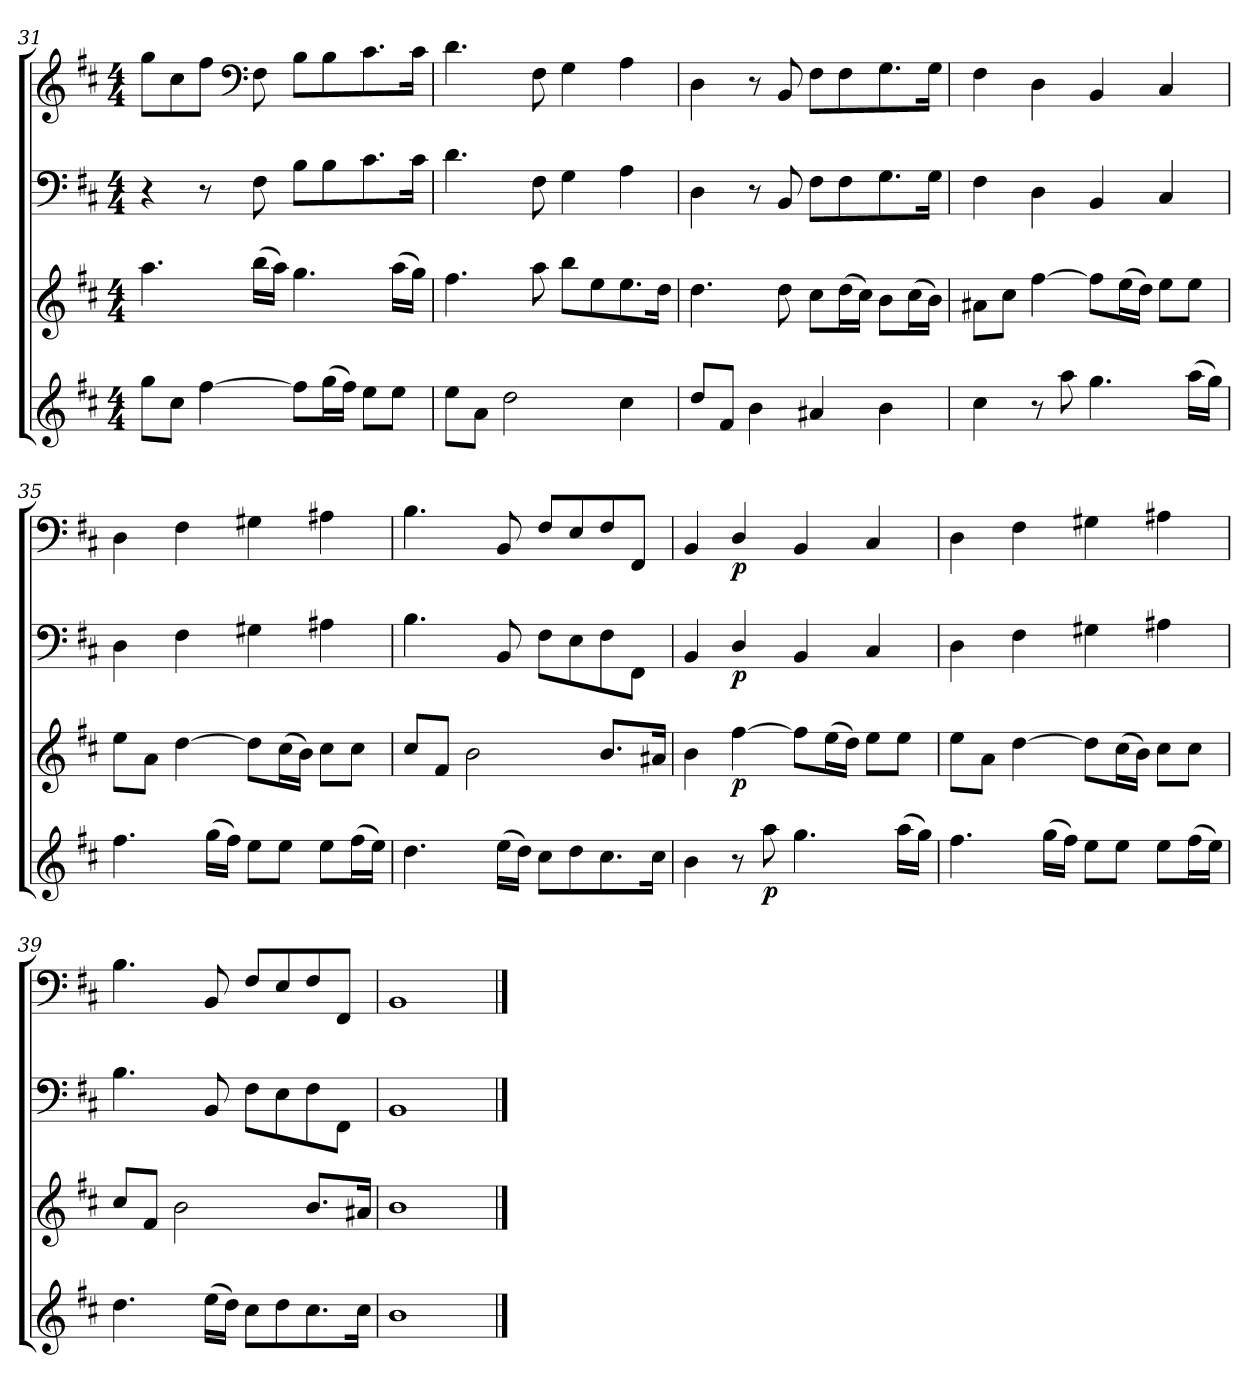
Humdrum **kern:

**kern	**dynam	**kern	**dynam	**kern	**dynam	**kern	**dynam
*part4	*part4	*part3	*part3	*part2	*part2	*part1	*part1
*staff4	*staff4	*staff3	*staff3	*staff2	*staff2	*staff1	*staff1
*clefG2	*	*clefG2	*	*clefF4	*	*clefG2	*
*k[f#c#]	*	*k[f#c#]	*	*k[f#c#]	*	*k[f#c#]	*
*b:	*	*b:	*	*b:	*	*b:	*
*M4/4	*	*M4/4	*	*M4/4	*	*M4/4	*
=31	=31	=31	=31	=31	=31	=31	=31
8gg\L	.	4.aa\	.	4r	.	8gg\L	.
8cc#\J	.	.	.	.	.	8cc#\	.
[4ff#\	.	.	.	8r	.	8ff#\J	.
*	*	*	*	*	*	*clefF4	*
.	.	(16bb\LL	.	8F#\	.	8F#\	.
.	.	16aa\JJ)	.	.	.	.	.
8ff#\L]	.	4.gg\	.	8B\L	.	8B\L	.
(16gg\L	.	.	.	8B\	.	8B\	.
16ff#\JJ)	.	.	.	.	.	.	.
8ee\L	.	.	.	8.c#\	.	8.c#\	.
8ee\J	.	(16aa\LL	.	.	.	.	.
.	.	16gg\JJ)	.	16c#\Jk	.	16c#\Jk	.
=32	=32	=32	=32	=32	=32	=32	=32
8ee\L	.	4.ff#\	.	4.d\	.	4.d\	.
8a\J	.	.	.	.	.	.	.
2dd\	.	.	.	.	.	.	.
.	.	8aa\	.	8F#\	.	8F#\	.
.	.	8bb\L	.	4G\	.	4G\	.
.	.	8ee\	.	.	.	.	.
4cc#\	.	8.ee\	.	4A\	.	4A\	.
.	.	16dd\Jk	.	.	.	.	.
=33	=33	=33	=33	=33	=33	=33	=33
8dd/L	.	4.dd\	.	4D\	.	4D\	.
8f#/J	.	.	.	.	.	.	.
4b\	.	.	.	8r	.	8r	.
.	.	8dd\	.	8BB/	.	8BB/	.
4a#X/	.	8cc#\L	.	8F#\L	.	8F#\L	.
.	.	(16dd\L	.	8F#\	.	8F#\	.
.	.	16cc#\JJ)	.	.	.	.	.
4b\	.	8b\L	.	8.G\	.	8.G\	.
.	.	(16cc#\L	.	.	.	.	.
.	.	16b\JJ)	.	16G\Jk	.	16G\Jk	.
=34	=34	=34	=34	=34	=34	=34	=34
4cc#\	.	8a#X\L	.	4F#\	.	4F#\	.
.	.	8cc#\J	.	.	.	.	.
8r	.	[4ff#\	.	4D\	.	4D\	.
8aa\	.	.	.	.	.	.	.
4.gg\	.	8ff#\L]	.	4BB/	.	4BB/	.
.	.	(16ee\L	.	.	.	.	.
.	.	16dd\JJ)	.	.	.	.	.
.	.	8ee\L	.	4C#/	.	4C#/	.
(16aa\LL	.	8ee\J	.	.	.	.	.
16gg\JJ)	.	.	.	.	.	.	.
=35	=35	=35	=35	=35	=35	=35	=35
4.ff#\	.	8ee\L	.	4D\	.	4D\	.
.	.	8a\J	.	.	.	.	.
.	.	[4dd\	.	4F#\	.	4F#\	.
(16gg\LL	.	.	.	.	.	.	.
16ff#\JJ)	.	.	.	.	.	.	.
8ee\L	.	8dd\L]	.	4G#X\	.	4G#X\	.
8ee\J	.	(16cc#\L	.	.	.	.	.
.	.	16b\JJ)	.	.	.	.	.
8ee\L	.	8cc#\L	.	4A#X\	.	4A#X\	.
(16ff#\L	.	8cc#\J	.	.	.	.	.
16ee\JJ)	.	.	.	.	.	.	.
=36	=36	=36	=36	=36	=36	=36	=36
4.dd\	.	8cc#/L	.	4.B\	.	4.B\	.
.	.	8f#/J	.	.	.	.	.
.	.	2b\	.	.	.	.	.
(16ee\LL	.	.	.	8BB/	.	8BB/	.
16dd\JJ)	.	.	.	.	.	.	.
8cc#\L	.	.	.	8F#\L	.	8F#/L	.
8dd\	.	.	.	8E\	.	8E/	.
8.cc#\	.	8.b/L	.	8F#\	.	8F#/	.
.	.	.	.	8FF#\J	.	8FF#/J	.
16cc#\Jk	.	16a#X/Jk	.	.	.	.	.
=37	=37	=37	=37	=37	=37	=37	=37
4b\	.	4b\	.	4BB/	.	4BB/	.
8r	.	[4ff#\	p	4D/	p	4D/	p
8aa\	p	.	.	.	.	.	.
4.gg\	.	8ff#\L]	.	4BB/	.	4BB/	.
.	.	(16ee\L	.	.	.	.	.
.	.	16dd\JJ)	.	.	.	.	.
.	.	8ee\L	.	4C#/	.	4C#/	.
(16aa\LL	.	8ee\J	.	.	.	.	.
16gg\JJ)	.	.	.	.	.	.	.
=38	=38	=38	=38	=38	=38	=38	=38
4.ff#\	.	8ee\L	.	4D\	.	4D\	.
.	.	8a\J	.	.	.	.	.
.	.	[4dd\	.	4F#\	.	4F#\	.
(16gg\LL	.	.	.	.	.	.	.
16ff#\JJ)	.	.	.	.	.	.	.
8ee\L	.	8dd\L]	.	4G#X\	.	4G#X\	.
8ee\J	.	(16cc#\L	.	.	.	.	.
.	.	16b\JJ)	.	.	.	.	.
8ee\L	.	8cc#\L	.	4A#X\	.	4A#X\	.
(16ff#\L	.	8cc#\J	.	.	.	.	.
16ee\JJ)	.	.	.	.	.	.	.
=39	=39	=39	=39	=39	=39	=39	=39
4.dd\	.	8cc#/L	.	4.B\	.	4.B\	.
.	.	8f#/J	.	.	.	.	.
.	.	2b\	.	.	.	.	.
(16ee\LL	.	.	.	8BB/	.	8BB/	.
16dd\JJ)	.	.	.	.	.	.	.
8cc#\L	.	.	.	8F#\L	.	8F#/L	.
8dd\	.	.	.	8E\	.	8E/	.
8.cc#\	.	8.b/L	.	8F#\	.	8F#/	.
.	.	.	.	8FF#\J	.	8FF#/J	.
16cc#\Jk	.	16a#X/Jk	.	.	.	.	.
=40	=40	=40	=40	=40	=40	=40	=40
1b\	.	1b\	.	1BB/	.	1BB/	.
==	==	==	==	==	==	==	==
*-	*-	*-	*-	*-	*-	*-	*-
